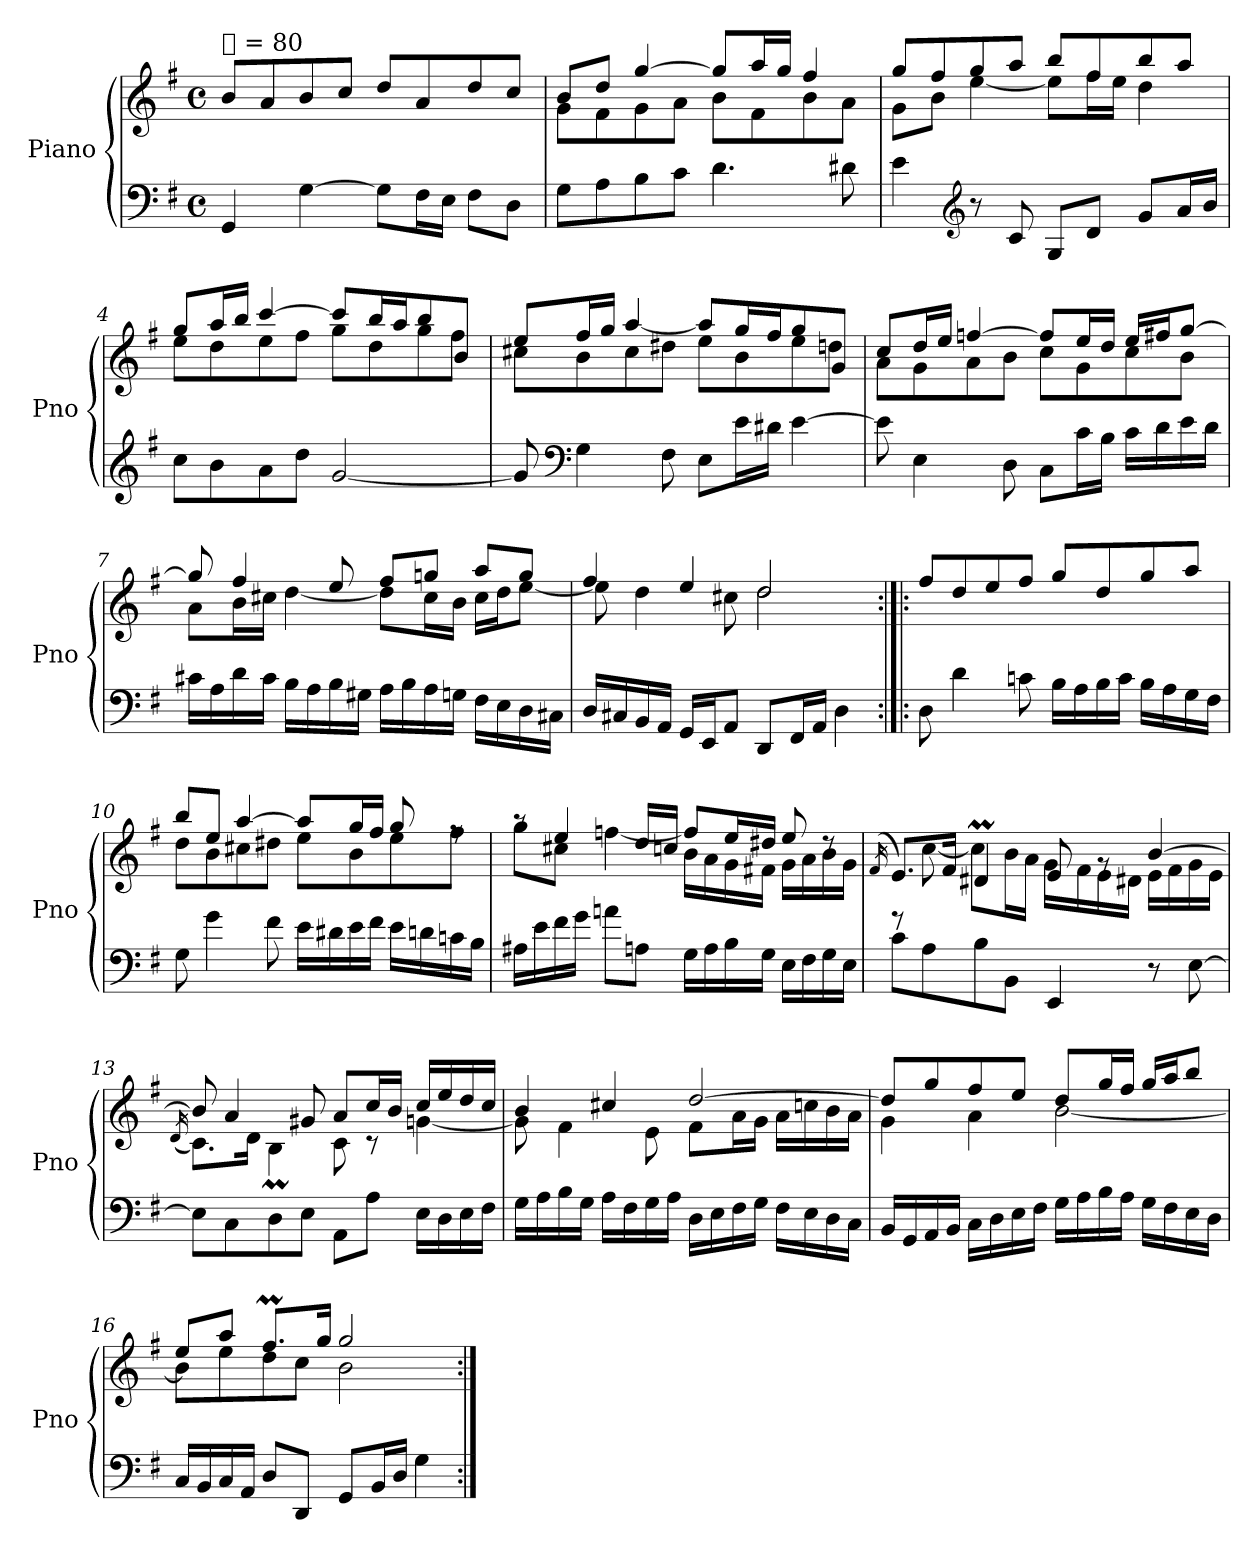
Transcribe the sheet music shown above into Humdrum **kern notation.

**kern	**kern
*part1	*part1
*staff2	*staff1
*I"Piano	*
*I'Pno	*
*clefF4	*clefG2
*k[f#]	*k[f#]
*M4/4	*M4/4
*met(c)	*met(c)
=1	=1
!	!LO:TX:a:t=𝅘𝅥 = 80
4GG/	8b/L
.	8a/
[4G\	8b/
.	8cc/J
8G\L]	8dd/L
16F#\L	8a/
16E\JJ	.
8F#\L	8dd/
8D\J	8cc/J
=2	=2
*	*^
8G\L	8b/L	8g\L
8A\	8dd/J	8f#\
8B\	[4gg/	8g\
8c\J	.	8a\J
4.d\	8gg/L]	8b\L
.	16aa/L	8f#\
.	16gg/JJ	.
.	4ff#/	8b\
8d#X\	.	8a\J
=3	=3	=3
4e\	8gg/L	8g\L
.	8ff#/	8b\J
*clefG2	*	*
8r	8gg/	[4ee\
8c/	8aa/J	.
8G/L	8bb/L	8ee\L]
8d/J	8ff#/	16ff#\L
.	.	16ee\JJ
8g/L	8bb/	4dd\
16a/L	8aa/J	.
16b/JJ	.	.
!!LO:LB:g=z	!!
=4	=4	=4
8cc\L	8gg/L	8ee\L
8b\	16aa/L	8dd\
.	16bb/JJ	.
8a\	[4ccc/	8ee\
8dd\J	.	8ff#\J
[2g/	8ccc/L]	8gg\L
.	16bb/L	8dd\
.	16aa/J	.
.	8bb/	8gg\
.	8b/J	8ff#\J
=5	=5	=5
8g/]	8cc#X\L	8ee/L
*clefF4	*	*
4G\	8b\	16ff#/L
.	.	16gg/JJ
.	8cc#\	[4aa/
8F#\	8dd#X\J	.
8E\L	8ee\L	8aa/L]
16e\L	8b\	16gg/L
16d#X\JJ	.	16ff#/J
[4e\	8ee\	8gg/
.	8ddn\J	8g/J
=6	=6	=6
8e\]	8cc/L	8a\L
4E\	16dd/L	8g\
.	16ee/JJ	.
.	[4ffn/	8a\
8D\	.	8b\J
8C\L	8ff/L]	8cc\L
16c\L	16ee/L	8g\
16B\JJ	16dd/JJ	.
16c\LL	16ee/LL	8cc\
16d\	16ff#X/J	.
16e\	[8gg/J	8b\J
16d\JJ	.	.
!!LO:LB:g=z	!!
=7	=7	=7
16c#X\LL	8gg/]	8a\L
16A\	.	.
16d\	4ff#/	16b\L
16c#\JJ	.	16cc#X\JJ
16B\LL	.	[4dd\
16A\	.	.
16B\	8ee/	.
16G#X\JJ	.	.
16A\LL	8ff#/L	8dd\L]
16B\	.	.
16A\	8ggn/J	16cc#\L
16Gn\JJ	.	16b\JJ
16F#\LL	8aa/L	16cc#\LL
16E\	.	16dd\J
16D\	8gg/J	[8ee\J
16C#X\JJ	.	.
=8	=8	=8
16D/LL	4ff#/	8ee\]
16C#X/	.	.
16BB/	.	4dd\
16AA/JJ	.	.
16GG/LL	4ee/	.
16EE/J	.	.
8AA/J	.	8cc#X\
8DD/L	2dd/	2dd\
16FF#/L	.	.
16AA/JJ	.	.
4D\	.	.
*	*v	*v
=9:|!|:	=9:|!|:
8D\	8ff#/L
4d\	8dd/
.	8ee/
8cn\	8ff#/J
16B\LL	8gg/L
16A\	.
16B\	8dd/
16c\JJ	.
16B\LL	8gg/
16A\	.
16G\	8aa/J
16F#\JJ	.
!!LO:LB:g=z
=10	=10
*	*^
8G\	8bb/L	8dd\L
4g\	8ee/J	8b\
.	[4aa/	8cc#X\
8f#\	.	8dd#X\J
16e\LL	8aa/L]	8ee\L
16d#X\	.	.
16e\	16gg/L	8b\
16f#\JJ	16ff#/JJ	.
16e\LL	8gg/	8ee\
16dn\	.	.
16cn\	8rff	8ff#\J
16B\JJ	.	.
=11	=11	=11
*	*	*^
16A#X\LL	8raa	8gg\L	2.ryy
16e\	.	.	.
16f#\	4ee/	8cc#X\J	.
16g\JJ	.	.	.
8an\L	.	[4ffn\	.
8An\J	16dd/LL	.	.
.	16ccn/JJ	.	.
16G\LL	16b\LL	8ff/L]	.
16A\	16a\	.	.
16B\	16g\	16ee/L	.
16G\JJ	16f#X\JJ	16dd#X/JJ	.
16E\LL	16g\LL	8ryy	8ee/
16F#\	16a\	.	.
16G\	16b\	8rdd	8ryy
16E\JJ	16g\JJ	.	.
*	*v	*v	*v
!!LO:LB:g=z
=12	=12
.	(<16qf#/
*	*^
8c\L	8.e/L)	8rD
8A\	.	[8cc\
.	16f#/Jk	.
8B\	4d#Xm/	8cc\L]
8BB\J	.	16b\L
.	.	16a\JJ
4EE/	8e/	16g\LL
.	.	16f#\
.	8rg	16e\
.	.	16d#X\JJ
8r	[4b/	16e\LL
.	.	16f#\
[8E\	.	16g\
.	.	16e\JJ
=13	=13	=13
.	.	(<16qd/
8E\L]	8b/]	8.c\L)
8C\	4a/	.
.	.	16d\Jk
8D\	.	4Bm\
8E\J	8g#X/	.
8AA\L	8a/L	8c\
8A\J	16cc/L	8r
.	16b/JJ	.
16E\LL	16cc/LL	[4gn\
16D\	16ee/	.
16E\	16dd/	.
16F#\JJ	16cc/JJ	.
!!LO:LB:g=z	!!
=14	=14	=14
16G\LL	4b/	8g\]
16A\	.	.
16B\	.	4f#\
16G\JJ	.	.
16A\LL	4cc#X/	.
16F#\	.	.
16G\	.	8e\
16A\JJ	.	.
16D\LL	[2dd/	8f#\L
16E\	.	.
16F#\	.	16a\L
16G\JJ	.	16g\JJ
16F#\LL	.	16a\LL
16E\	.	16ccn\
16D\	.	16b\
16C\JJ	.	16a\JJ
=15	=15	=15
16BB/LL	8dd/L]	4g\
16GG/	.	.
16AA/	8gg/	.
16BB/JJ	.	.
16C\LL	8ff#/	4a\
16D\	.	.
16E\	8ee/J	.
16F#\JJ	.	.
16G\LL	8dd/L	[2b\
16A\	.	.
16B\	16gg/L	.
16A\JJ	16ff#/JJ	.
16G\LL	16gg/LL	.
16F#\	16aa/J	.
16E\	8bb/J	.
16D\JJ	.	.
=16	=16	=16
16C/LL	8ee/L	8b\L]
16BB/	.	.
16C/	8aa/J	8ee\
16AA/JJ	.	.
8D/L	8.ff#m/L	8dd\
8DD/J	.	8cc\J
.	16gg/Jk	.
8GG/L	2gg/	2b\
16BB/L	.	.
16D/JJ	.	.
4G\	.	.
*	*v	*v
=:|!	=:|!
*-	*-
